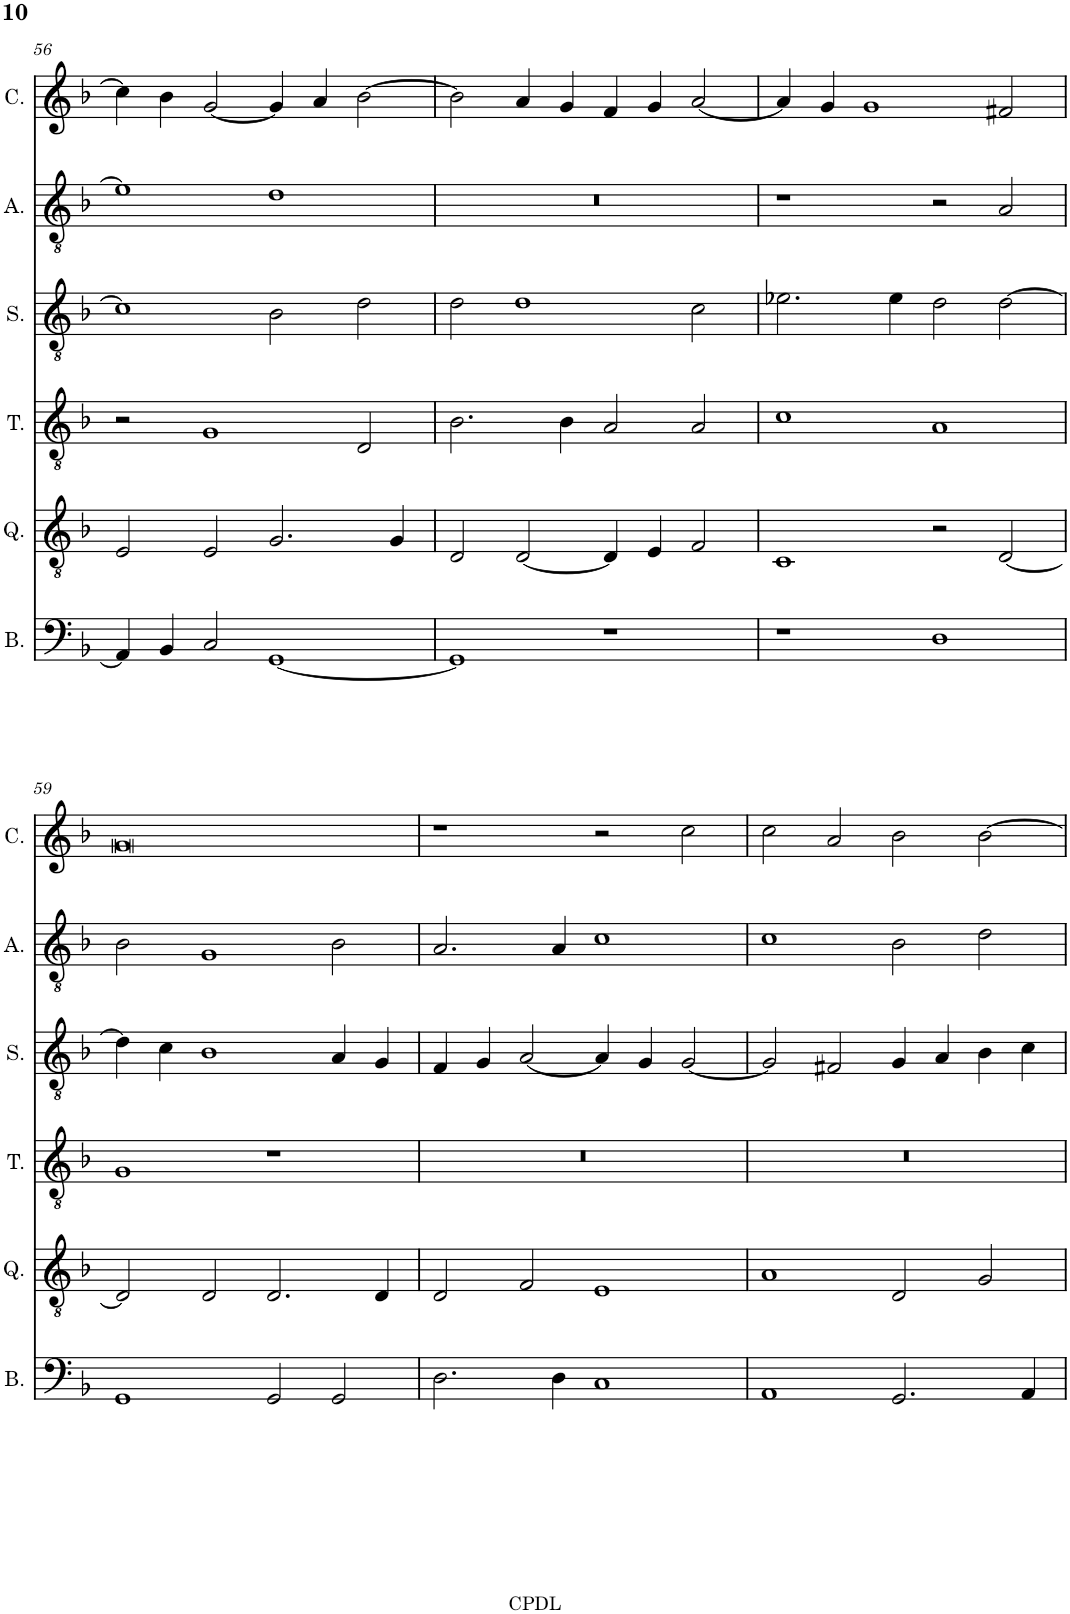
**kern	**kern	**kern	**kern	**kern	**kern
*part6	*part5	*part4	*part3	*part2	*part1
*staff6	*staff5	*staff4	*staff3	*staff2	*staff1
*I"Bassus	*I"Quintus	*I"Tenor	*I"Sextus	*I"Altus	*I"Cantus
*I'B.	*I'Q.	*I'T.	*I'S.	*I'A.	*I'C.
!!LO:PB:g=z
*clefF4	*clefGv2	*clefGv2	*clefGv2	*clefGv2	*clefG2
*k[b-]	*k[b-]	*k[b-]	*k[b-]	*k[b-]	*k[b-]
*F:	*F:	*F:	*F:	*F:	*F:
*M4/2	*M4/2	*M4/2	*M4/2	*M4/2	*M4/2
=56	=56	=56	=56	=56	=56
4AA/]	2E/	2r	1c]	1e]	4cc\]
4BB-/	.	.	.	.	4b-\
2C/	2E/	1G	.	.	[2g/
[1GG	2.G/	.	2B-\	1d	4g/]
.	.	.	.	.	4a/
.	.	2D/	2d\	.	[2b-\
.	4G/	.	.	.	.
=57	=57	=57	=57	=57	=57
1GG]	2D/	2.B-\	2d\	0r	2b-\]
.	[2D/	.	1d	.	4a/
.	.	4B-\	.	.	4g/
1r	4D/]	2A/	.	.	4f/
.	4E/	.	.	.	4g/
.	2F/	2A/	2c\	.	[2a/
=58	=58	=58	=58	=58	=58
1r	1C	1c	2.e-X\	1r	4a/]
.	.	.	.	.	4g/
.	.	.	.	.	1g
.	.	.	4e-\	.	.
1D	2r	1A	2d\	2r	.
.	[2D/	.	[2d\	2A/	2f#X/
!!LO:LB:g=z
=59	=59	=59	=59	=59	=59
1GG	2D/]	1G	4d\]	2B-\	0g
.	.	.	4c\	.	.
.	2D/	.	1B-	1G	.
2GG/	2.D/	1r	.	.	.
2GG/	.	.	4A/	2B-\	.
.	4D/	.	4G/	.	.
=60	=60	=60	=60	=60	=60
2.D\	2D/	0r	4F/	2.A/	1r
.	.	.	4G/	.	.
.	2F/	.	[2A/	.	.
4D\	.	.	.	4A/	.
1C	1E	.	4A/]	1c	2r
.	.	.	4G/	.	.
.	.	.	[2G/	.	2cc\
=61	=61	=61	=61	=61	=61
1AA	1A	0r	2G/]	1c	2cc\
.	.	.	2F#X/	.	2a/
2.GG/	2D/	.	4G/	2B-\	2b-\
.	.	.	4A/	.	.
.	2G/	.	4B-\	2d\	[2b-\
4AA/	.	.	4c\	.	.
=	=	=	=	=	=
*-	*-	*-	*-	*-	*-
